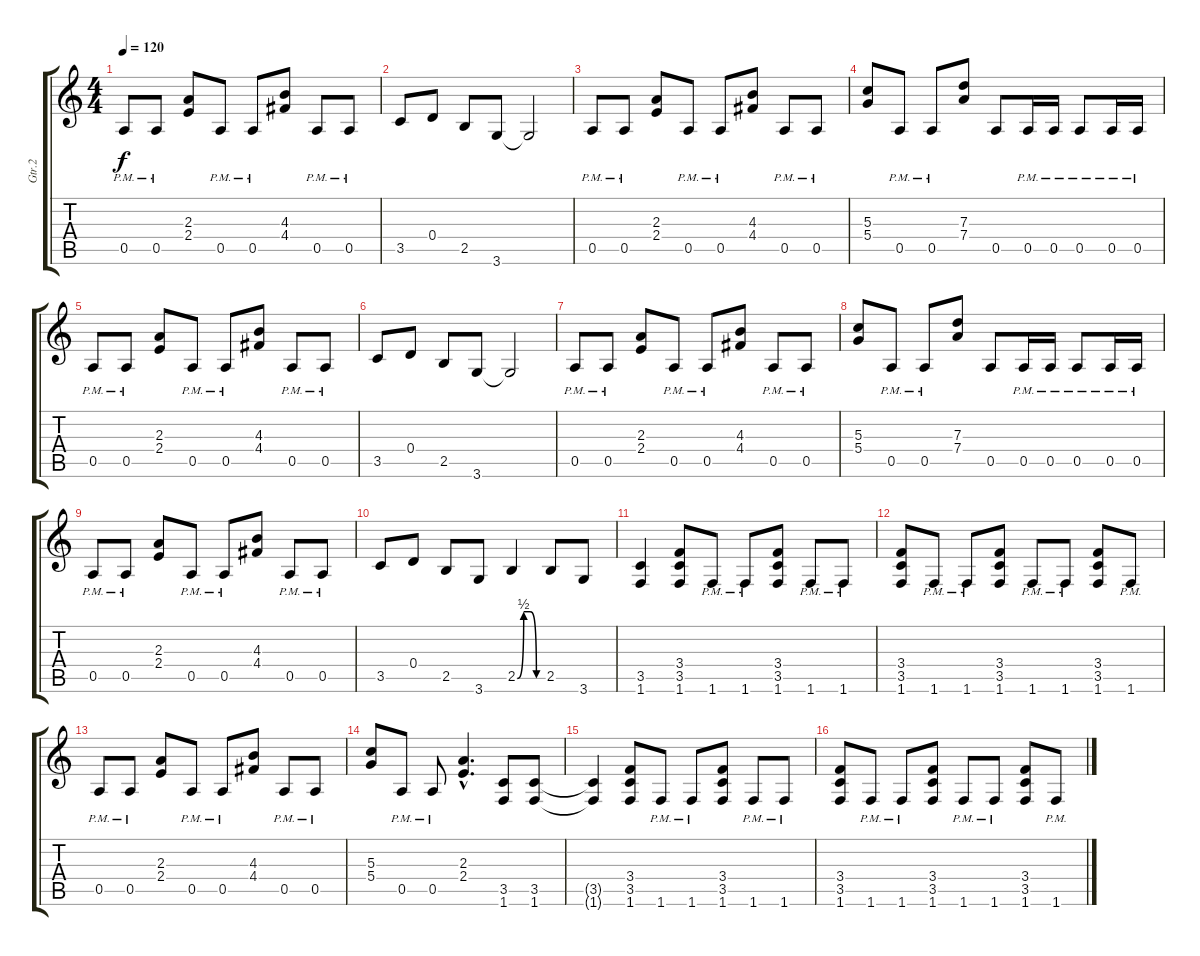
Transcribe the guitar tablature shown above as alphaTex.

\track ("Gtr.2" "Gtr.2") {instrument overdrivenguitar}
\staff {score tabs}
\tuning (E4 B3 G3 D3 A2 E2) {hide}
\ts (4 4)
\tempo 120
\clef g2
\ks c
0.5{pm}.8{dy f} 0.5{pm}.8 (2.3 2.4).8 0.5{pm}.8 0.5{pm}.8 (4.3 4.4).8 0.5{pm}.8 0.5{pm}.8 |
3.5.8 0.4.8 2.5.8 3.6.8 3.6{t}.2 |
0.5{pm}.8 0.5{pm}.8 (2.3 2.4).8 0.5{pm}.8 0.5{pm}.8 (4.3 4.4).8 0.5{pm}.8 0.5{pm}.8 |
(5.3 5.4).8 0.5{pm}.8 0.5{pm}.8 (7.3 7.4).8 0.5.8 0.5{pm}.16 0.5{pm}.16 0.5{pm}.8 0.5{pm}.16 0.5{pm}.16 |
0.5{pm}.8 0.5{pm}.8 (2.3 2.4).8 0.5{pm}.8 0.5{pm}.8 (4.3 4.4).8 0.5{pm}.8 0.5{pm}.8 |
3.5.8 0.4.8 2.5.8 3.6.8 3.6{t}.2 |
0.5{pm}.8 0.5{pm}.8 (2.3 2.4).8 0.5{pm}.8 0.5{pm}.8 (4.3 4.4).8 0.5{pm}.8 0.5{pm}.8 |
(5.3 5.4).8 0.5{pm}.8 0.5{pm}.8 (7.3 7.4).8 0.5.8 0.5{pm}.16 0.5{pm}.16 0.5{pm}.8 0.5{pm}.16 0.5{pm}.16 |
0.5{pm}.8 0.5{pm}.8 (2.3 2.4).8 0.5{pm}.8 0.5{pm}.8 (4.3 4.4).8 0.5{pm}.8 0.5{pm}.8 |
3.5.8 0.4.8 2.5.8 3.6.8 2.5{be (custom 0 0 15 2 30 2 45 0 60 0)}.4 2.5.8 3.6.8 |
(3.5 1.6).4 (3.4 3.5 1.6).8 1.6{pm}.8 1.6{pm}.8 (3.4 3.5 1.6).8 1.6{pm}.8 1.6{pm}.8 |
(3.4 3.5 1.6).8 1.6{pm}.8 1.6{pm}.8 (3.4 3.5 1.6).8 1.6{pm}.8 1.6{pm}.8 (3.4 3.5 1.6).8 1.6{pm}.8 |
0.5{pm}.8 0.5{pm}.8 (2.3 2.4).8 0.5{pm}.8 0.5{pm}.8 (4.3 4.4).8 0.5{pm}.8 0.5{pm}.8 |
(5.3 5.4).8 0.5{pm}.8 0.5{pm}.8 (2.3{hac} 2.4{hac}).4{d} (3.5 1.6).8 (3.5 1.6).8 |
(3.5{t} 1.6{t}).4 (3.4 3.5 1.6).8 1.6{pm}.8 1.6{pm}.8 (3.4 3.5 1.6).8 1.6{pm}.8 1.6{pm}.8 |
(3.4 3.5 1.6).8 1.6{pm}.8 1.6{pm}.8 (3.4 3.5 1.6).8 1.6{pm}.8 1.6{pm}.8 (3.4 3.5 1.6).8 1.6{pm}.8
